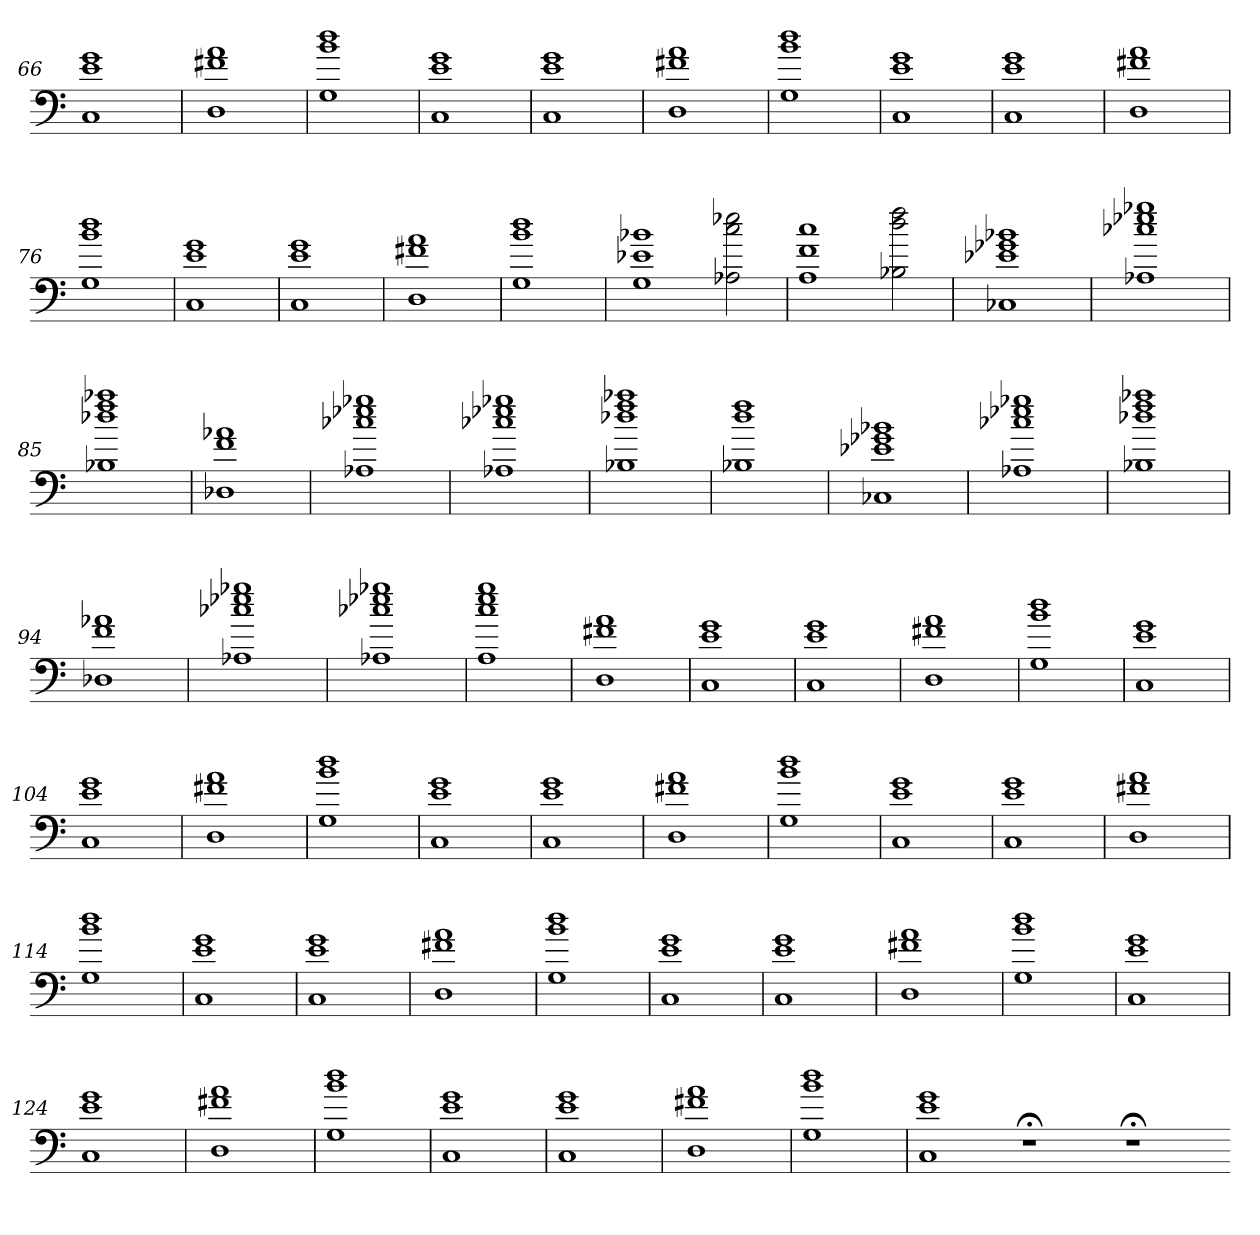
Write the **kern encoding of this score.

**kern
*part1
*staff1
=66
1C 1e 1g
=67
1D 1f#X 1a
=68
1G 1b 1dd
=69
1C 1e 1g
=70
1C 1e 1g
=71
1D 1f#X 1a
=72
1G 1b 1dd
=73
1C 1e 1g
=74
1C 1e 1g
=75
1D 1f#X 1a
=76
1G 1b 1dd
=77
1C 1e 1g
=78
1C 1e 1g
=79
1D 1f#X 1a
=80
1G 1b 1dd
=81
1G 1e-X 1b-X
2A-X 2cc 2ee-X
=82
1A 1f 1cc
2B-X 2dd 2ff
=83
1C-X 1e-X 1g-X 1b-X
=84
1A-X 1cc-X 1ee-X 1gg-X
=85
1B-X 1dd-X 1ff 1aa-X
=86
1D-X 1f 1a-X
=87
1A-X 1cc-X 1ee-X 1gg-X
=88
1A-X 1cc-X 1ee-X 1gg-X
=89
1B-X 1dd-X 1ff 1aa-X
=90
1B-X 1dd 1ff
=91
1C-X 1e-X 1g-X 1b-X
=92
1A-X 1cc-X 1ee-X 1gg-X
=93
1B-X 1dd-X 1ff 1aa-X
=94
1D-X 1f 1a-X
=95
1A-X 1cc-X 1ee-X 1gg-X
=96
1A-X 1cc-X 1ee-X 1gg-X
=97
1A 1cc 1ee 1gg
=98
1D 1f#X 1a
=99
1C 1e 1g
=100
1C 1e 1g
=101
1D 1f#X 1a
=102
1G 1b 1dd
=103
1C 1e 1g
=104
1C 1e 1g
=105
1D 1f#X 1a
=106
1G 1b 1dd
=107
1C 1e 1g
=108
1C 1e 1g
=109
1D 1f#X 1a
=110
1G 1b 1dd
=111
1C 1e 1g
=112
1C 1e 1g
=113
1D 1f#X 1a
=114
1G 1b 1dd
=115
1C 1e 1g
=116
1C 1e 1g
=117
1D 1f#X 1a
=118
1G 1b 1dd
=119
1C 1e 1g
=120
1C 1e 1g
=121
1D 1f#X 1a
=122
1G 1b 1dd
=123
1C 1e 1g
=124
1C 1e 1g
=125
1D 1f#X 1a
=126
1G 1b 1dd
=127
1C 1e 1g
=128
1C 1e 1g
=129
1D 1f#X 1a
=130
1G 1b 1dd
=131
1C 1e 1g
1r;<
1r;<
=-
*-
